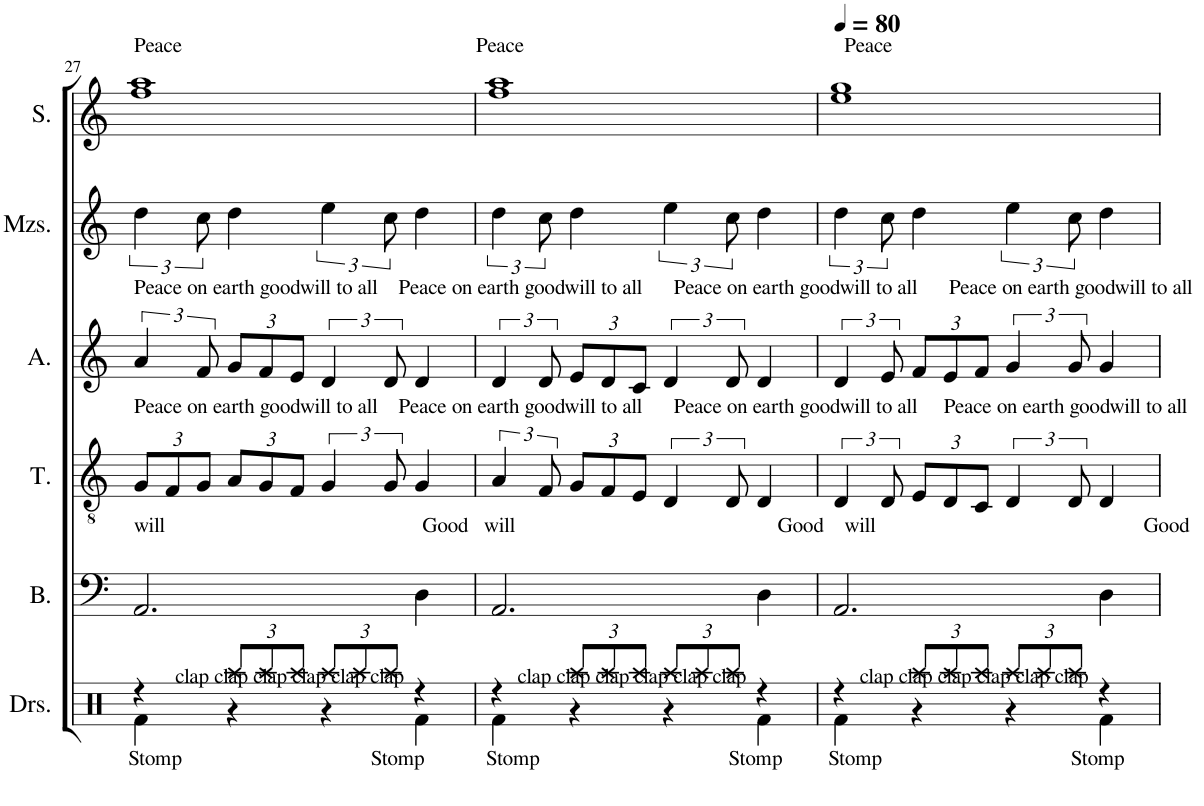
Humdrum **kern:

**kern	**kern	**kern	**kern	**kern	**kern
*part6	*part5	*part4	*part3	*part2	*part1
*staff6	*staff5	*staff4	*staff3	*staff2	*staff1
*I"Drumset	*I"Bass	*I"Tenor	*I"Alto	*I"Mezzo-soprano	*I"Soprano
*I'Drs.	*I'B.	*I'T.	*I'A.	*I'Mzs.	*I'S.
!!LO:PB:g=z
*clefX	*clefF4	*clefGv2	*clefG2	*clefG2	*clefG2
*k[]	*k[]	*k[]	*k[]	*k[]	*k[]
*M4/4	*M4/4	*M4/4	*M4/4	*M4/4	*M4/4
=27	=27	=27	=27	=27	=27
*^	*	*	*	*	*
*	*	*	*Xbrackettup	*	*	*
!	!	!	!	!	!	!LO:TX:a:t=Peace                                                        Peace                                                             Peace
!	!	!	!	!LO:TX:a:t=Peace on earth goodwill to all    Peace on earth goodwill to all      Peace on earth goodwill to all      Peace on earth goodwill to all	!	!
!	!	!	!LO:TX:a:t=Peace on earth goodwill to all    Peace on earth goodwill to all      Peace on earth goodwill to all     Peace on earth goodwill to all	!	!	!
!	!	!LO:TX:a:t=will                                                 Good   will                                                  Good    will                                                   Good	!	!	!	!
!LO:TX:b:t=Stomp                                    Stomp	!	!	!	!	!	!
4r	4Rf\	2.AA/	12G/L	6a/	6dd\	1ff 1aa
.	.	.	12F/	.	.	.
.	.	.	12G/J	12f/	12cc\	.
*Xbrackettup	*	*	*	*Xbrackettup	*	*
!LO:TX:a:t=clap clap clap clap clap clap	!	!	!	!	!	!
12Raa/L	4r	.	12A/L	12g/L	4dd\	.
12Raa/	.	.	12G/	12f/	.	.
12Raa/J	.	.	12F/J	12e/J	.	.
*	*	*	*brackettup	*brackettup	*	*
12Raa/L	4r	.	6G/	6d/	6ee\	.
12Raa/	.	.	.	.	.	.
12Raa/J	.	.	12G/	12d/	12cc\	.
4r	4Rf\	4D\	4G/	4d/	4dd\	.
=28	=28	=28	=28	=28	=28	=28
!LO:TX:b:t=Stomp                                    Stomp	!	!	!	!	!	!
4r	4Rf\	2.AA/	6A/	6d/	6dd\	1ff 1aa
.	.	.	12F/	12d/	12cc\	.
*	*	*	*Xbrackettup	*Xbrackettup	*	*
!LO:TX:a:t=clap clap clap clap clap clap	!	!	!	!	!	!
12Raa/L	4r	.	12G/L	12e/L	4dd\	.
12Raa/	.	.	12F/	12d/	.	.
12Raa/J	.	.	12E/J	12c/J	.	.
*	*	*	*brackettup	*brackettup	*	*
12Raa/L	4r	.	6D/	6d/	6ee\	.
12Raa/	.	.	.	.	.	.
12Raa/J	.	.	12D/	12d/	12cc\	.
4r	4Rf\	4D\	4D/	4d/	4dd\	.
=29	=29	=29	=29	=29	=29	=29
*	*	*	*	*	*	*MM80
!LO:TX:b:t=Stomp                                    Stomp	!	!	!	!	!	!
4r	4Rf\	2.AA/	6D/	6d/	6dd\	1ee 1gg
.	.	.	12D/	12e/	12cc\	.
*	*	*	*Xbrackettup	*Xbrackettup	*	*
!LO:TX:a:t=clap clap clap clap clap clap	!	!	!	!	!	!
12Raa/L	4r	.	12E/L	12f/L	4dd\	.
12Raa/	.	.	12D/	12e/	.	.
12Raa/J	.	.	12C/J	12f/J	.	.
*	*	*	*brackettup	*brackettup	*	*
12Raa/L	4r	.	6D/	6g/	6ee\	.
12Raa/	.	.	.	.	.	.
12Raa/J	.	.	12D/	12g/	12cc\	.
4r	4Rf\	4D\	4D/	4g/	4dd\	.
*v	*v	*	*	*	*	*
=	=	=	=	=	=
*-	*-	*-	*-	*-	*-
